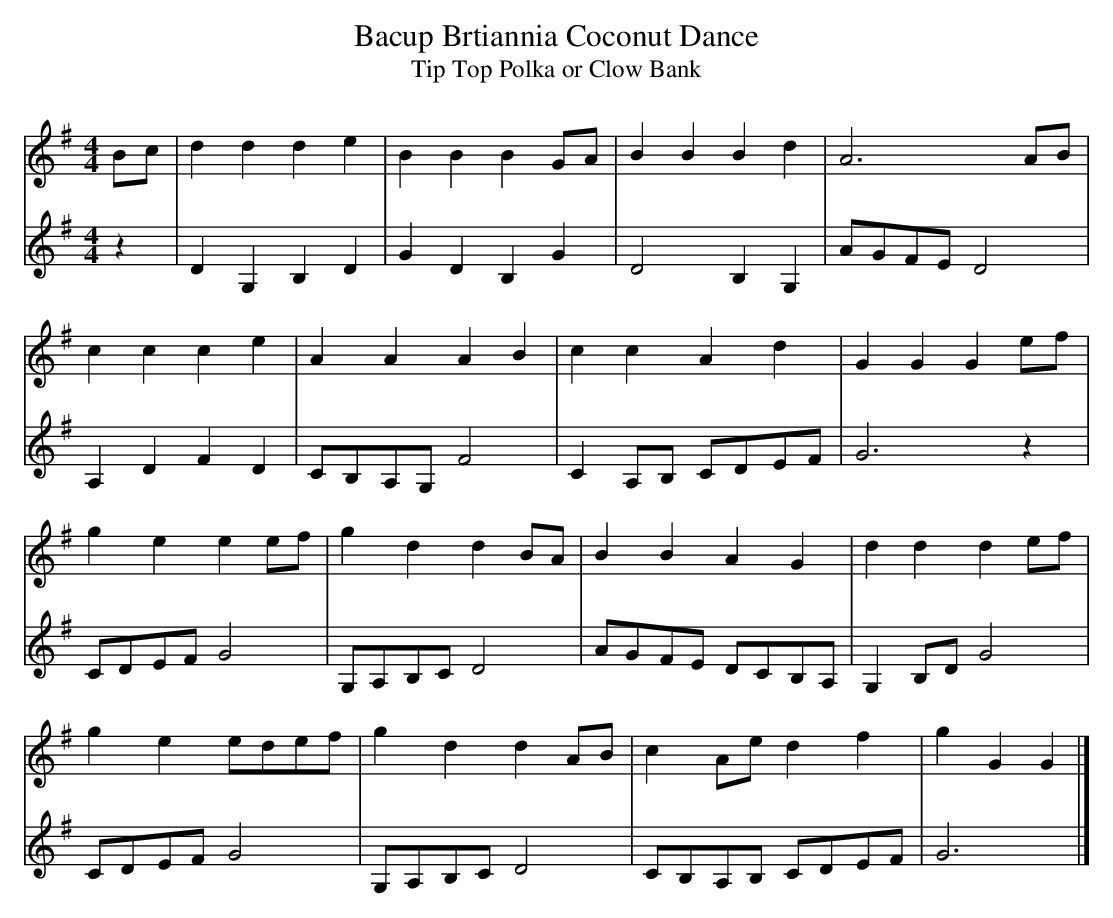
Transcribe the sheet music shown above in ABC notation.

X:1
T: Bacup Brtiannia Coconut Dance
T: Tip Top Polka or Clow Bank
M: 4/4
L: 1/8
K: G
V:1 clef=treble
V:2 clef=treble
V: 1
Bc | d2 d2 d2 e2 | B2B2B2GA | B2B2B2d2 | A6 AB |
c2c2c2e2 | A2A2A2B2 | c2c2A2d2 | G2G2G2 ef |
g2e2e2ef | g2d2d2BA | B2B2A2G2 | d2d2d2ef |
g2e2edef |g2d2d2AB | c2Ae d2f2 |g2G2G2 |]
V: 2
z2 | D2G,2 B,2D2 | G2D2B,2G2 |D4 B,2G,2 | AGFE D4 |
A,2D2F2D2 | CB,A,G, F4 | C2 A,B, CDEF |G6 z2 |
CDEF G4 | G,A,B,C D4 | AGFE DCB,A, | G,2B,D G4 |
CDEF G4 | G,A,B,C D4 | CB,A,B, CDEF | G6 |]
